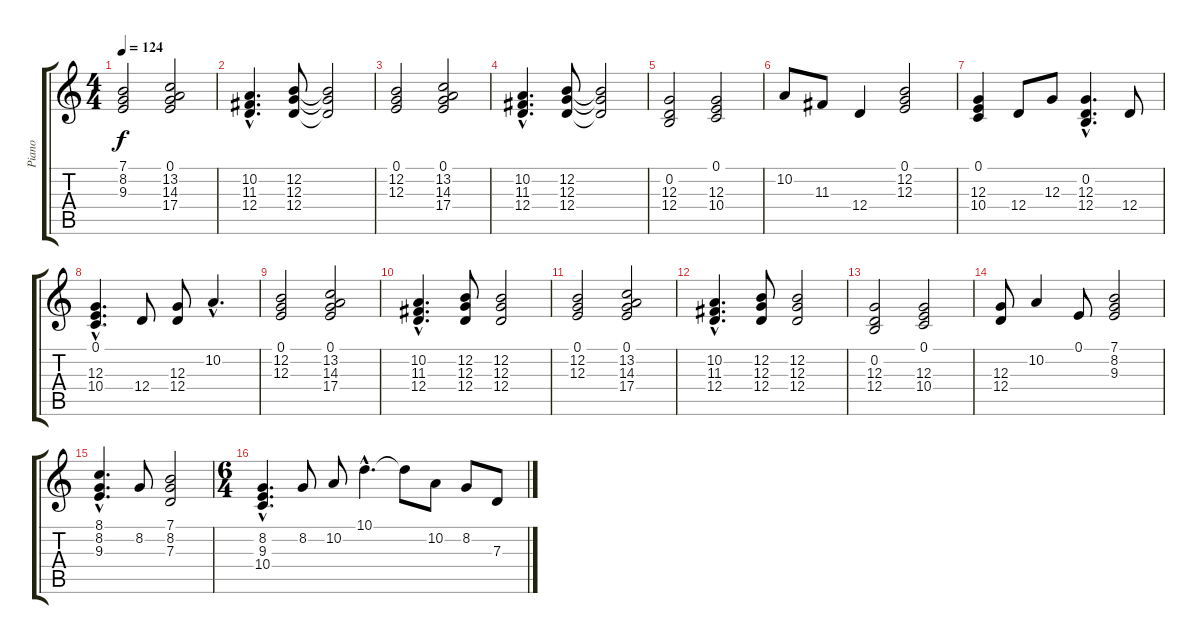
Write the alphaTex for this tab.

\track ("Piano" "Piano") {instrument electricpiano2}
\staff {score tabs}
\tuning (E4 B3 G3 D3 A2 E2) {hide}
\ts (4 4)
\tempo 124
\clef g2
\ks c
(7.1 8.2 9.3).2{dy f} (0.1 13.2 14.3 17.4).2 |
(10.2{hac} 11.3{hac} 12.4{hac}).4{d} (12.2 12.3 12.4).8 (12.2{t} 12.3{t} 12.4{t}).2 |
(0.1 12.2 12.3).2 (0.1 13.2 14.3 17.4).2 |
(10.2{hac} 11.3{hac} 12.4{hac}).4{d} (12.2 12.3 12.4).8 (12.2{t} 12.3{t} 12.4{t}).2 |
(0.2 12.3 12.4).2 (0.1 12.3 10.4).2 |
10.2.8 11.3.8 12.4.4 (0.1 12.2 12.3).2 |
(0.1 12.3 10.4).4 12.4.8 12.3.8 (0.2{hac} 12.3{hac} 12.4{hac}).4{d} 12.4.8 |
(0.1{hac} 12.3{hac} 10.4{hac}).4{d} 12.4.8 (12.3 12.4).8 10.2{hac}.4{d} |
(0.1 12.2 12.3).2 (0.1 13.2 14.3 17.4).2 |
(10.2{hac} 11.3{hac} 12.4{hac}).4{d} (12.2 12.3 12.4).8 (12.2 12.3 12.4).2 |
(0.1 12.2 12.3).2 (0.1 13.2 14.3 17.4).2 |
(10.2{hac} 11.3{hac} 12.4{hac}).4{d} (12.2 12.3 12.4).8 (12.2 12.3 12.4).2 |
(0.2 12.3 12.4).2 (0.1 12.3 10.4).2 |
(12.3 12.4).8 10.2.4 0.1.8 (7.1 8.2 9.3).2 |
(8.1{hac} 8.2{hac} 9.3{hac}).4{d} 8.2.8 (7.1 8.2 7.3).2 |
\ts (6 4)
(8.2{hac} 9.3{hac} 10.4{hac}).4{d} 8.2.8 10.2.8 10.1{hac}.4{d} 10.1{t}.8 10.2.8 8.2.8 7.3.8
